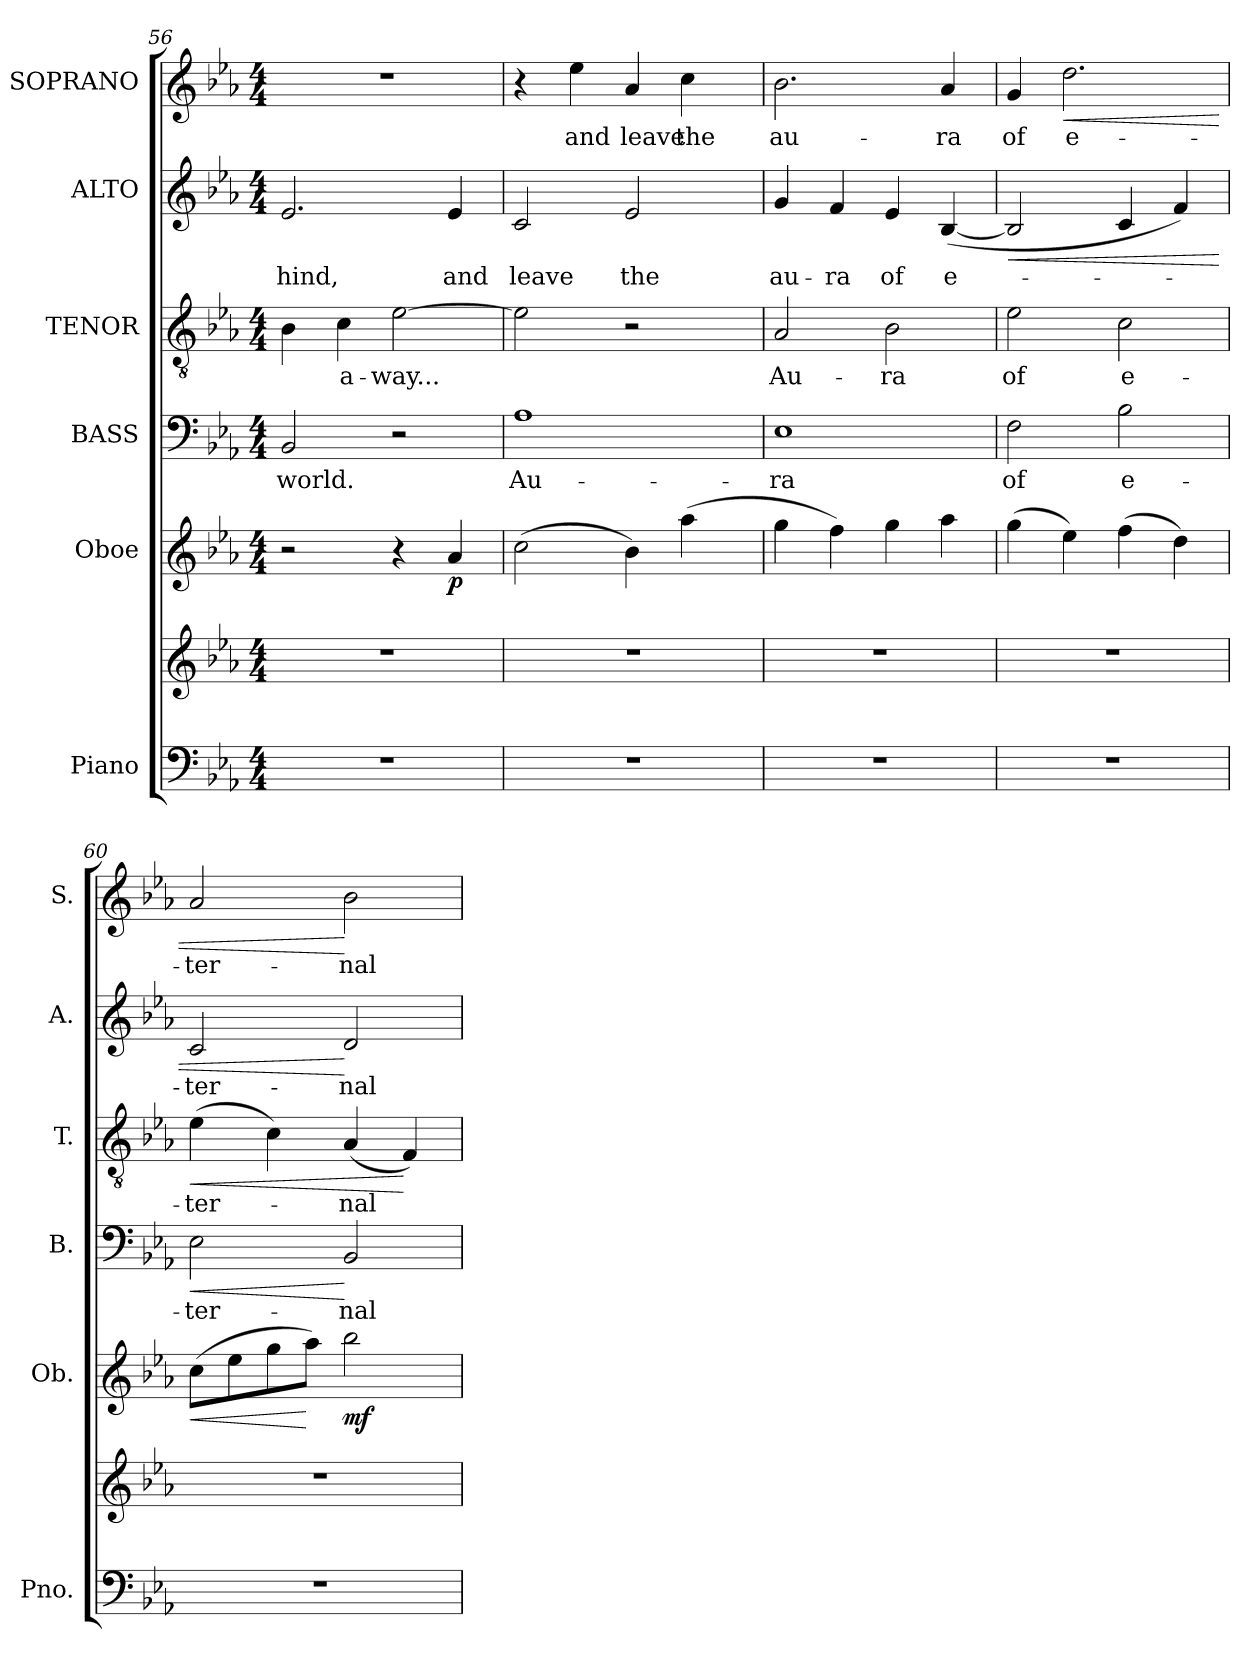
**kern	**kern	**kern	**dynam	**kern	**text	**dynam	**kern	**text	**dynam	**kern	**text	**dynam	**kern	**text	**dynam
*part6	*part6	*part5	*part5	*part4	*part4	*part4	*part3	*part3	*part3	*part2	*part2	*part2	*part1	*part1	*part1
*staff7	*staff6	*staff5	*staff5	*staff4	*staff4	*staff4	*staff3	*staff3	*staff3	*staff2	*staff2	*staff2	*staff1	*staff1	*staff1
*I"Piano	*	*I"Oboe	*	*I"BASS	*	*	*I"TENOR	*	*	*I"ALTO	*	*	*I"SOPRANO	*	*
*I'Pno.	*	*I'Ob.	*	*I'B.	*	*	*I'T.	*	*	*I'A.	*	*	*I'S.	*	*
*clefF4	*clefG2	*clefG2	*	*clefF4	*	*	*clefGv2	*	*	*clefG2	*	*	*clefG2	*	*
*	*	*	*	*	*	*	*ITrd7c12	*	*	*	*	*	*	*	*
*k[b-e-a-]	*k[b-e-a-]	*k[b-e-a-]	*	*k[b-e-a-]	*	*	*k[b-e-a-]	*	*	*k[b-e-a-]	*	*	*k[b-e-a-]	*	*
*E-:	*E-:	*E-:	*	*E-:	*	*	*E-:	*	*	*E-:	*	*	*E-:	*	*
*M4/4	*M4/4	*M4/4	*	*M4/4	*	*	*M4/4	*	*	*M4/4	*	*	*M4/4	*	*
=56	=56	=56	=56	=56	=56	=56	=56	=56	=56	=56	=56	=56	=56	=56	=56
!	!	!	!	!	!LO:LY:b:color=#000000	!	!	!	!	!	!	!	!	!	!
!	!	!	!	!	!	!	!	!	!	!	!LO:LY:b:color=#000000	!	!	!	!
1r	1r	2r	.	2BB-i/	world.	.	4BB-i\	.	.	2.e-i/	-hind,	.	1r	.	.
!	!	!	!	!	!	!	!	!LO:LY:b:color=#000000	!	!	!	!	!	!	!
.	.	.	.	.	.	.	4Ci\	a-	.	.	.	.	.	.	.
!	!	!	!	!	!	!	!	!LO:LY:b:color=#000000	!	!	!	!	!	!	!
.	.	4r	.	2r	.	.	[>2E-i\	-way...	.	.	.	.	.	.	.
!	!	!	!	!	!	!	!	!	!	!	!LO:LY:b:color=#000000	!	!	!	!
.	.	4a-i/	p	.	.	.	.	.	.	4e-i/	and	.	.	.	.
=57	=57	=57	=57	=57	=57	=57	=57	=57	=57	=57	=57	=57	=57	=57	=57
!	!	!	!	!	!LO:LY:b:color=#000000	!	!	!	!	!	!	!	!	!	!
!	!	!	!	!	!	!	!	!	!	!	!LO:LY:b:color=#000000	!	!	!	!
1r	1r	(2cci\	.	1A-i	Au-	.	2E-i\]	.	.	2ci/	leave	.	4r	.	.
!	!	!	!	!	!	!	!	!	!	!	!	!	!	!LO:LY:b:color=#000000	!
.	.	.	.	.	.	.	.	.	.	.	.	.	4ee-i\	and	.
!	!	!	!	!	!	!	!	!	!	!	!LO:LY:b:color=#000000	!	!	!	!
!	!	!	!	!	!	!	!	!	!	!	!	!	!	!LO:LY:b:color=#000000	!
.	.	4b-i\)	.	.	.	.	2r	.	.	2e-i/	the	.	4a-i/	leave	.
!	!	!	!	!	!	!	!	!	!	!	!	!	!	!LO:LY:b:color=#000000	!
.	.	(4aa-i\	.	.	.	.	.	.	.	.	.	.	4cci\	the	.
=58	=58	=58	=58	=58	=58	=58	=58	=58	=58	=58	=58	=58	=58	=58	=58
!	!	!	!	!	!LO:LY:b:color=#000000	!	!	!	!	!	!	!	!	!	!
!	!	!	!	!	!	!	!	!LO:LY:b:color=#000000	!	!	!	!	!	!	!
!	!	!	!	!	!	!	!	!	!	!	!LO:LY:b:color=#000000	!	!	!	!
!	!	!	!	!	!	!	!	!	!	!	!	!	!	!LO:LY:b:color=#000000	!
1r	1r	4ggi\	.	1E-i	-ra	.	2AA-i/	Au-	.	4gi/	au-	.	2.b-i\	au-	.
!	!	!	!	!	!	!	!	!	!	!	!LO:LY:b:color=#000000	!	!	!	!
.	.	4ffi\)	.	.	.	.	.	.	.	4fi/	-ra	.	.	.	.
!	!	!	!	!	!	!	!	!LO:LY:b:color=#000000	!	!	!	!	!	!	!
!	!	!	!	!	!	!	!	!	!	!	!LO:LY:b:color=#000000	!	!	!	!
.	.	4ggi\	.	.	.	.	2BB-i\	-ra	.	4e-i/	of	.	.	.	.
!	!	!	!	!	!	!	!	!	!	!	!LO:LY:b:color=#000000	!	!	!	!
!	!	!	!	!	!	!	!	!	!	!	!	!	!	!LO:LY:b:color=#000000	!
.	.	4aa-i\	.	.	.	.	.	.	.	([<4B-i/	e-	.	4a-i/	-ra	.
=59	=59	=59	=59	=59	=59	=59	=59	=59	=59	=59	=59	=59	=59	=59	=59
!	!	!	!	!	!LO:LY:b:color=#000000	!	!	!	!	!	!	!	!	!	!
!	!	!	!	!	!	!	!	!LO:LY:b:color=#000000	!	!	!	!LO:HP:b	!	!	!
!	!	!	!	!	!	!	!	!	!	!	!	!	!	!LO:LY:b:color=#000000	!
1r	1r	(4ggi\	.	2Fi\	of	.	2E-i\	of	.	2B-i/]	.	<	4gi/	of	.
!	!	!	!	!	!	!	!	!	!	!	!	!	!	!LO:LY:b:color=#000000	!LO:HP:b
.	.	4ee-i\)	.	.	.	.	.	.	.	.	.	.	2.ddi\	e-	<
!	!	!	!	!	!LO:LY:b:color=#000000	!	!	!	!	!	!	!	!	!	!
!	!	!	!	!	!	!	!	!LO:LY:b:color=#000000	!	!	!	!	!	!	!
.	.	(4ffi\	.	2B-i\	e-	.	2Ci\	e-	.	4ci/	.	.	.	.	.
.	.	4ddi\)	.	.	.	.	.	.	.	4fi/)	.	.	.	.	.
!!LO:LB:g=z
=60	=60	=60	=60	=60	=60	=60	=60	=60	=60	=60	=60	=60	=60	=60	=60
!	!	!	!LO:HP:b	!	!	!	!	!	!	!	!	!	!	!	!
!	!	!	!	!	!LO:LY:b:color=#000000	!LO:HP:b	!	!	!	!	!	!	!	!	!
!	!	!	!	!	!	!	!	!LO:LY:b:color=#000000	!LO:HP:b	!	!	!	!	!	!
!	!	!	!	!	!	!	!	!	!	!	!LO:LY:b:color=#000000	!	!	!	!
!	!	!	!	!	!	!	!	!	!	!	!	!	!	!LO:LY:b:color=#000000	!
1r	1r	(8cci\L	<	2E-i\	-ter-	<	(4E-i\	-ter-	<	2ci/	-ter-	.	2a-i/	-ter-	.
.	.	8ee-i\	.	.	.	.	.	.	.	.	.	.	.	.	.
.	.	8ggi\	.	.	.	.	4Ci\)	.	.	.	.	.	.	.	.
.	.	8aa-i\J)	[	.	.	.	.	.	.	.	.	.	.	.	.
!	!	!	!	!	!LO:LY:b:color=#000000	!	!	!	!	!	!	!	!	!	!
!	!	!	!	!	!	!	!	!LO:LY:b:color=#000000	!	!	!	!	!	!	!
!	!	!	!	!	!	!	!	!	!	!	!LO:LY:b:color=#000000	!	!	!	!
!	!	!	!	!	!	!	!	!	!	!	!	!	!	!LO:LY:b:color=#000000	!
.	.	2bb-i\	mf	2BB-i/	-nal	[	(4AA-i/	-nal	.	2di/	-nal	[	2b-i\	-nal	[
.	.	.	.	.	.	.	4FFi/)	.	[	.	.	.	.	.	.
=	=	=	=	=	=	=	=	=	=	=	=	=	=	=	=
*-	*-	*-	*-	*-	*-	*-	*-	*-	*-	*-	*-	*-	*-	*-	*-
